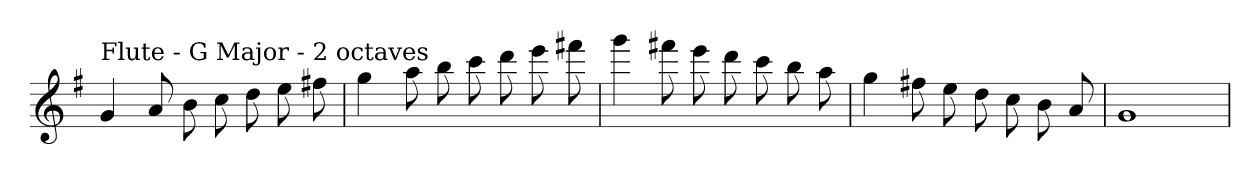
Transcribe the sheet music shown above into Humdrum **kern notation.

**kern
*part1
*staff1
*clefG2
*k[f#]
*G:
=
!LO:TX:a:t=Flute - G Major - 2 octaves
4g
8a
8b
8cc
8dd
8ee
8ff#X
=
4gg
8aa
8bb
8ccc
8ddd
8eee
8fff#X
=
4ggg
8fff#X
8eee
8ddd
8ccc
8bb
8aa
=
4gg
8ff#X
8ee
8dd
8cc
8b
8a
=
1g
=
*-
